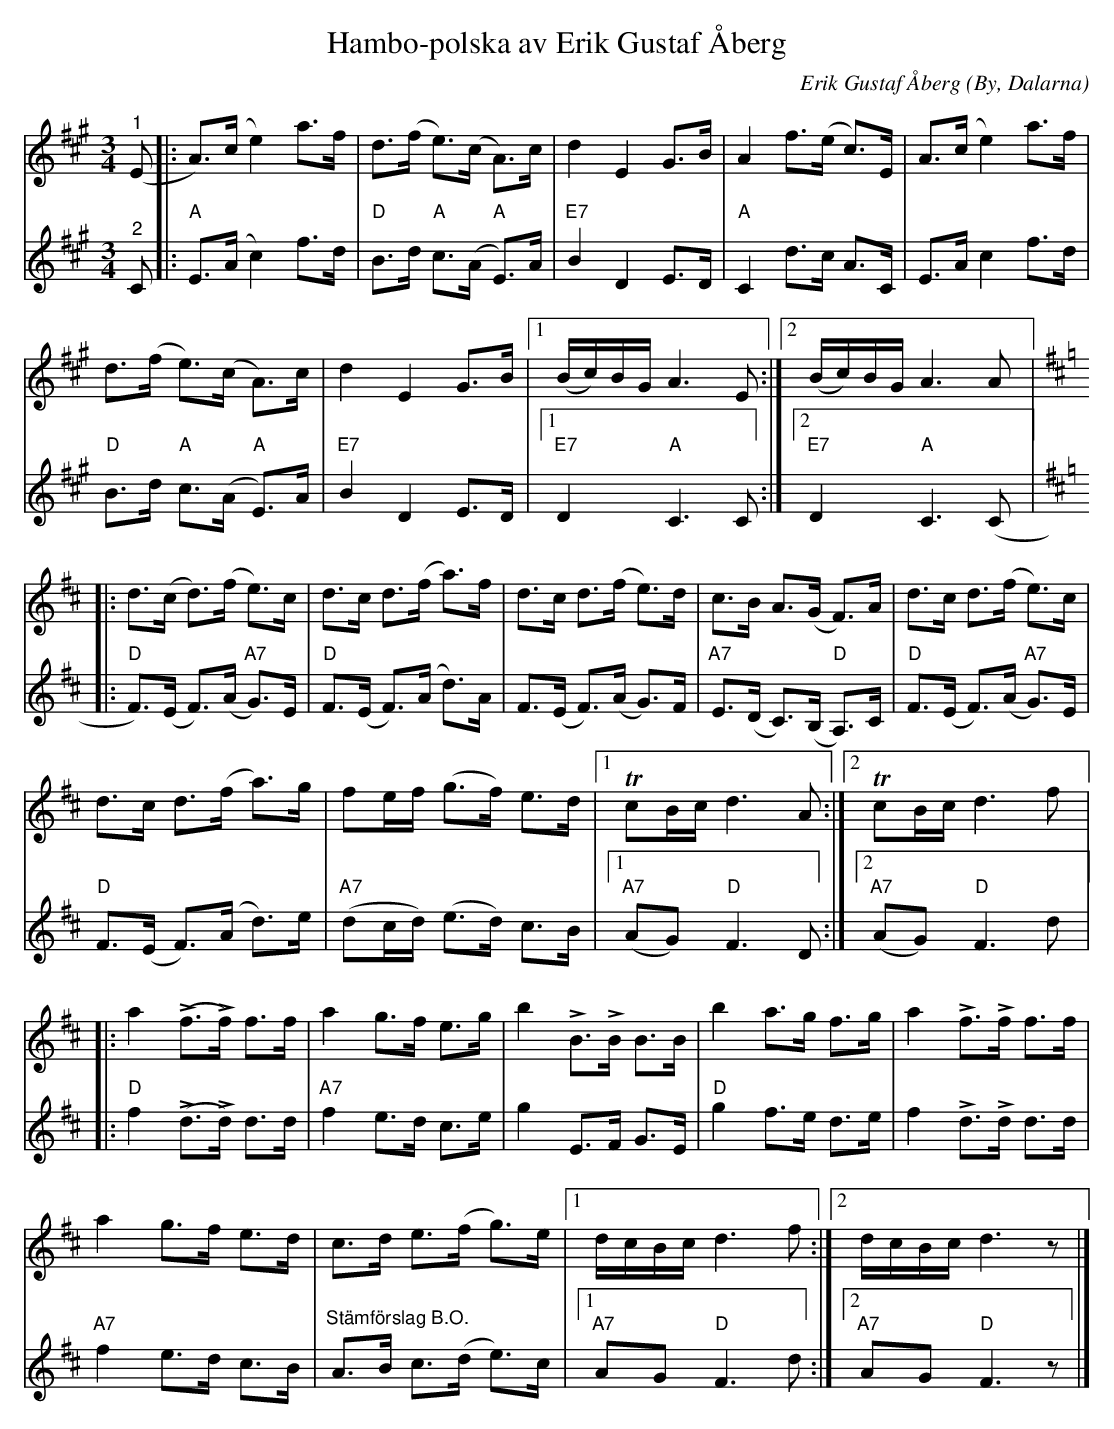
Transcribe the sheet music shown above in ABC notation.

X:1
T:Hambo-polska av Erik Gustaf Åberg
C:Erik Gustaf Åberg
O:By, Dalarna
L:1/8
M:3/4
K:A
V:1
"^1" (E |: A>)(c e2) a>f | d>(f e>)(c A>)c | d2 E2 G>B | A2 f>(e c>)E | A>(c e2) a>f |
d>(f e>)(c A>)c | d2 E2 G>B |1 (B/c/)B/G/ A3 E :|2 (B/c/)B/G/ A3 A |:
[K:D] d>(c d>)(f e>)c | d>c d>(f a>)f | d>c d>(f e>)d | c>B A>(G F>)A | d>c d>(f e>)c |
d>c d>(f a>)g | fe/f/ (g>f) e>d |1T cB/c/ d3 A :|2T cB/c/ d3 f |:
 a2 (!>!f>!>!f) f>f | a2 g>f e>g | b2 !>!B>!>!B B>B | b2 a>g f>g | a2 !>!f>!>!f f>f |
 a2 g>f e>d | c>d e>(f g>)e |1 d/c/B/c/ d3 f :|2 d/c/B/c/ d3 z |]
V:2
"^2" C |:"A" E>(A c2) f>d |"D" B>d"A" c>(A"A" E>)A |"E7" B2 D2 E>D |"A" C2 d>c A>C |
E>A c2 f>d |"D" B>d"A" c>(A"A" E>)A |"E7" B2 D2 E>D |1"E7" D2 "A"C3 C :|2"E7" D2 "A"C3 (C |:
[K:D]"D" F>)(E F>)(A"A7" G>)E |"D" F>(E F>)(A d>)A | F>(E F>)(A G>)F |
"A7" E>(D C>)(B,"D" A,>)C |"D" F>(E F>)(A"A7" G>)E |"D" F>(E F>)(A d>)e |
"A7" (dc/d/) (e>d) c>B |1"A7" (AG) "D"F3 D :|2"A7" (AG) "D" F3 d |: "D"f2 (!>!d>!>!d) d>d | "A7" f2 e>d c>e |
g2 E>F G>E | "D" g2 f>e d>e | f2 !>!d>!>!d d>d | "A7" f2 e>d c>B |"^Stämförslag B.O."  A>B c>(d e>)c |1"A7" AG "D" F3 d :|2 "A7" AG "D" F3 z |]
